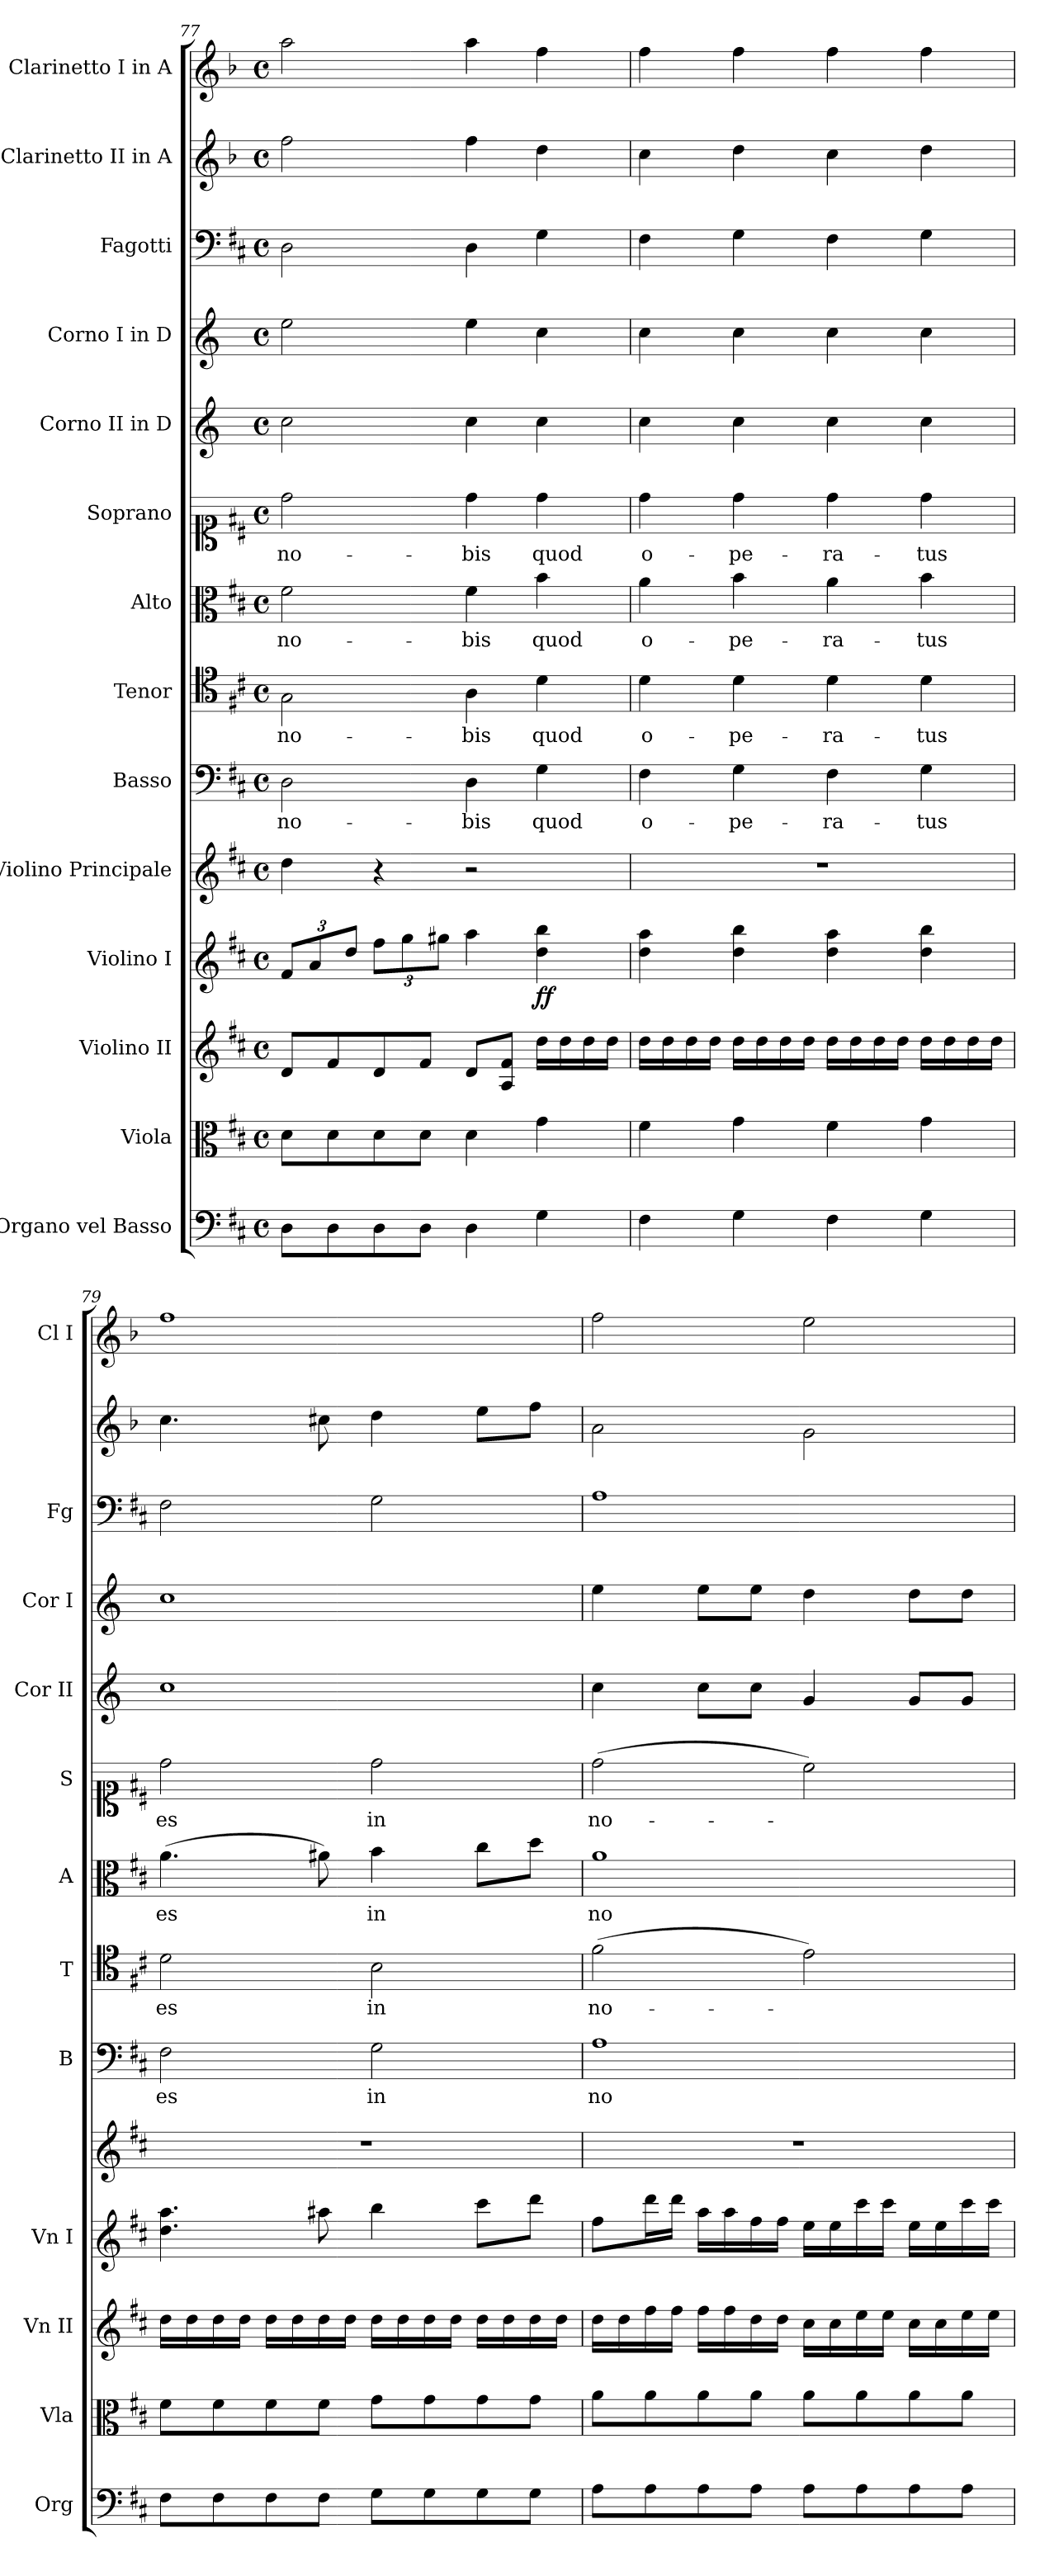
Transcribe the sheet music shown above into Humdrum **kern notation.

**kern	**kern	**kern	**kern	**dynam	**kern	**kern	**text	**kern	**text	**kern	**text	**kern	**text	**kern	**kern	**kern	**kern	**kern
*part14	*part13	*part12	*part11	*part11	*part10	*part9	*part9	*part8	*part8	*part7	*part7	*part6	*part6	*part5	*part4	*part3	*part2	*part1
*staff14	*staff13	*staff12	*staff11	*staff11	*staff10	*staff9	*staff9	*staff8	*staff8	*staff7	*staff7	*staff6	*staff6	*staff5	*staff4	*staff3	*staff2	*staff1
*I"Organo vel Basso	*I"Viola	*I"Violino II	*I"Violino I	*	*I"Violino Principale	*I"Basso	*	*I"Tenor	*	*I"Alto	*	*I"Soprano	*	*I"Corno II in D	*I"Corno I in D	*I"Fagotti	*I"Clarinetto II in A	*I"Clarinetto I in A
*I'Org	*I'Vla	*I'Vn II	*I'Vn I	*	*	*I'B	*	*I'T	*	*I'A	*	*I'S	*	*I'Cor II	*I'Cor I	*I'Fg	*	*I'Cl I
*clefF4	*clefC3	*clefG2	*clefG2	*	*clefG2	*clefF4	*	*clefC4	*	*clefC3	*	*clefC1	*	*clefG2	*clefG2	*clefF4	*clefG2	*clefG2
*	*	*	*	*	*	*	*	*	*	*	*	*	*	*ITrd-1c-2	*ITrd-1c-2	*	*ITrd2c3	*ITrd2c3
*k[f#c#]	*k[f#c#]	*k[f#c#]	*k[f#c#]	*	*k[f#c#]	*k[f#c#]	*	*k[f#c#]	*	*k[f#c#]	*	*k[f#c#]	*	*k[f#c#]	*k[f#c#]	*k[f#c#]	*k[f#c#]	*k[f#c#]
*D:	*D:	*D:	*D:	*	*D:	*D:	*	*D:	*	*D:	*	*D:	*	*	*	*D:	*D:	*D:
*M4/4	*M4/4	*M4/4	*M4/4	*	*M4/4	*M4/4	*	*M4/4	*	*M4/4	*	*M4/4	*	*M4/4	*M4/4	*M4/4	*M4/4	*M4/4
*met(c)	*met(c)	*met(c)	*met(c)	*	*met(c)	*met(c)	*	*met(c)	*	*met(c)	*	*met(c)	*	*met(c)	*met(c)	*met(c)	*met(c)	*met(c)
=77	=77	=77	=77	=77	=77	=77	=77	=77	=77	=77	=77	=77	=77	=77	=77	=77	=77	=77
8DL	8dL	8dL	12f#L	.	4dd	2D	no-	2G\	no-	2f#	no-	2dd	no-	2dd	2ff#	2D	2dd	2ff#
.	.	.	12a	.	.	.	.	.	.	.	.	.	.	.	.	.	.	.
8D	8d	8f#	.	.	.	.	.	.	.	.	.	.	.	.	.	.	.	.
.	.	.	12ddJ	.	.	.	.	.	.	.	.	.	.	.	.	.	.	.
8D	8d	8d	12ff#L	.	4r	.	.	.	.	.	.	.	.	.	.	.	.	.
.	.	.	12gg	.	.	.	.	.	.	.	.	.	.	.	.	.	.	.
8DJ	8dJ	8f#J	.	.	.	.	.	.	.	.	.	.	.	.	.	.	.	.
.	.	.	12gg#XJ	.	.	.	.	.	.	.	.	.	.	.	.	.	.	.
4D	4d	8dL	4aa	.	2r	4D	-bis	4A	-bis	4f#	-bis	4dd	-bis	4dd	4ff#	4D	4dd	4ff#
.	.	8A 8f#J	.	.	.	.	.	.	.	.	.	.	.	.	.	.	.	.
4G	4g	16dd\LL	4dd 4bb	ff	.	4G	quod	4d	quod	4b	quod	4dd	quod	4dd	4dd	4G	4b	4dd
.	.	16dd	.	.	.	.	.	.	.	.	.	.	.	.	.	.	.	.
.	.	16dd	.	.	.	.	.	.	.	.	.	.	.	.	.	.	.	.
.	.	16ddJJ	.	.	.	.	.	.	.	.	.	.	.	.	.	.	.	.
=78	=78	=78	=78	=78	=78	=78	=78	=78	=78	=78	=78	=78	=78	=78	=78	=78	=78	=78
4F#	4f#	16dd\LL	4dd 4aa	.	1r	4F#	o-	4d	o-	4a	o-	4dd	o-	4dd	4dd	4F#	4a	4dd
.	.	16dd	.	.	.	.	.	.	.	.	.	.	.	.	.	.	.	.
.	.	16dd	.	.	.	.	.	.	.	.	.	.	.	.	.	.	.	.
.	.	16ddJJ	.	.	.	.	.	.	.	.	.	.	.	.	.	.	.	.
4G	4g	16dd\LL	4dd 4bb	.	.	4G	-pe-	4d	-pe-	4b	-pe-	4dd	-pe-	4dd	4dd	4G	4b	4dd
.	.	16dd	.	.	.	.	.	.	.	.	.	.	.	.	.	.	.	.
.	.	16dd	.	.	.	.	.	.	.	.	.	.	.	.	.	.	.	.
.	.	16ddJJ	.	.	.	.	.	.	.	.	.	.	.	.	.	.	.	.
4F#	4f#	16ddLL	4dd 4aa	.	.	4F#	-ra-	4d	-ra-	4a	-ra-	4dd	-ra-	4dd	4dd	4F#	4a	4dd
.	.	16dd	.	.	.	.	.	.	.	.	.	.	.	.	.	.	.	.
.	.	16dd	.	.	.	.	.	.	.	.	.	.	.	.	.	.	.	.
.	.	16ddJJ	.	.	.	.	.	.	.	.	.	.	.	.	.	.	.	.
4G	4g	16ddLL	4dd 4bb	.	.	4G	-tus	4d	-tus	4b	-tus	4dd	-tus	4dd	4dd	4G	4b	4dd
.	.	16dd	.	.	.	.	.	.	.	.	.	.	.	.	.	.	.	.
.	.	16dd	.	.	.	.	.	.	.	.	.	.	.	.	.	.	.	.
.	.	16ddJJ	.	.	.	.	.	.	.	.	.	.	.	.	.	.	.	.
=79	=79	=79	=79	=79	=79	=79	=79	=79	=79	=79	=79	=79	=79	=79	=79	=79	=79	=79
8F#L	8f#L	16ddLL	4.dd 4.aa	.	1r	2F#	es	2d	es	(>4.a	es	2dd	es	1dd	1dd	2F#	4.a	1dd
.	.	16dd	.	.	.	.	.	.	.	.	.	.	.	.	.	.	.	.
8F#	8f#	16dd	.	.	.	.	.	.	.	.	.	.	.	.	.	.	.	.
.	.	16ddJJ	.	.	.	.	.	.	.	.	.	.	.	.	.	.	.	.
8F#	8f#	16ddLL	.	.	.	.	.	.	.	.	.	.	.	.	.	.	.	.
.	.	16dd	.	.	.	.	.	.	.	.	.	.	.	.	.	.	.	.
8F#J	8f#J	16dd	8aa#X	.	.	.	.	.	.	8a#X)	.	.	.	.	.	.	8a#X	.
.	.	16ddJJ	.	.	.	.	.	.	.	.	.	.	.	.	.	.	.	.
8GL	8gL	16ddLL	4bb	.	.	2G	in	2B	in	4b	in	2dd	in	.	.	2G	4b	.
.	.	16dd	.	.	.	.	.	.	.	.	.	.	.	.	.	.	.	.
8G	8g	16dd	.	.	.	.	.	.	.	.	.	.	.	.	.	.	.	.
.	.	16ddJJ	.	.	.	.	.	.	.	.	.	.	.	.	.	.	.	.
8G	8g	16ddLL	8ccc#L	.	.	.	.	.	.	8cc#L	.	.	.	.	.	.	8cc#L	.
.	.	16dd	.	.	.	.	.	.	.	.	.	.	.	.	.	.	.	.
8GJ	8gJ	16dd	8dddJ	.	.	.	.	.	.	8ddJ	.	.	.	.	.	.	8ddJ	.
.	.	16ddJJ	.	.	.	.	.	.	.	.	.	.	.	.	.	.	.	.
=80	=80	=80	=80	=80	=80	=80	=80	=80	=80	=80	=80	=80	=80	=80	=80	=80	=80	=80
8AL	8aL	16ddLL	8ff#L	.	1r	1A	no-	(>2f#	no-	1a	no-	(>2dd	no-	4dd	4ff#	1A	2f#\	2dd
.	.	16dd	.	.	.	.	.	.	.	.	.	.	.	.	.	.	.	.
8A	8a	16ff#	16dddL	.	.	.	.	.	.	.	.	.	.	.	.	.	.	.
.	.	16ff#JJ	16dddJJ	.	.	.	.	.	.	.	.	.	.	.	.	.	.	.
8A	8a	16ff#LL	16aaLL	.	.	.	.	.	.	.	.	.	.	8ddL	8ff#L	.	.	.
.	.	16ff#	16aa	.	.	.	.	.	.	.	.	.	.	.	.	.	.	.
8AJ	8aJ	16dd	16ff#	.	.	.	.	.	.	.	.	.	.	8ddJ	8ff#J	.	.	.
.	.	16ddJJ	16ff#JJ	.	.	.	.	.	.	.	.	.	.	.	.	.	.	.
8AL	8aL	16cc#LL	16eeLL	.	.	.	.	2e)	.	.	.	2cc#)	.	4a	4ee	.	2e\	2cc#
.	.	16cc#	16ee	.	.	.	.	.	.	.	.	.	.	.	.	.	.	.
8A	8a	16ee	16ccc#	.	.	.	.	.	.	.	.	.	.	.	.	.	.	.
.	.	16eeJJ	16ccc#JJ	.	.	.	.	.	.	.	.	.	.	.	.	.	.	.
8A	8a	16cc#LL	16eeLL	.	.	.	.	.	.	.	.	.	.	8aL	8eeL	.	.	.
.	.	16cc#	16ee	.	.	.	.	.	.	.	.	.	.	.	.	.	.	.
8AJ	8aJ	16ee	16ccc#	.	.	.	.	.	.	.	.	.	.	8aJ	8eeJ	.	.	.
.	.	16eeJJ	16ccc#JJ	.	.	.	.	.	.	.	.	.	.	.	.	.	.	.
=	=	=	=	=	=	=	=	=	=	=	=	=	=	=	=	=	=	=
*-	*-	*-	*-	*-	*-	*-	*-	*-	*-	*-	*-	*-	*-	*-	*-	*-	*-	*-
